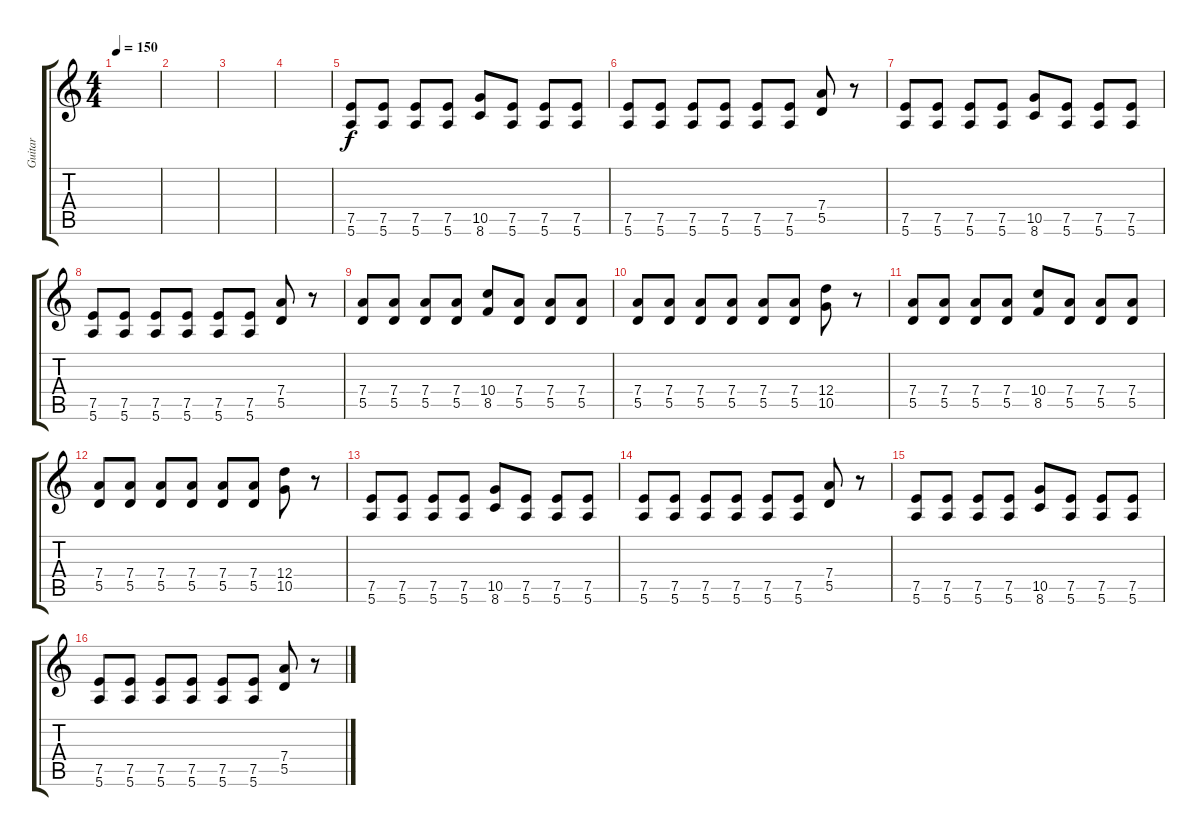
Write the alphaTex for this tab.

\track ("Guitar" "Guitar") {instrument acousticguitarnylon}
\staff {score tabs}
\tuning (E4 B3 G3 D3 A2 E2) {hide}
\ts (4 4)
\tempo 150
\clef g2
\ks c
|
|
|
|
(7.5 5.6).8 (7.5 5.6).8 (7.5 5.6).8 (7.5 5.6).8 (10.5 8.6).8 (7.5 5.6).8 (7.5 5.6).8 (7.5 5.6).8 |
(7.5 5.6).8 (7.5 5.6).8 (7.5 5.6).8 (7.5 5.6).8 (7.5 5.6).8 (7.5 5.6).8 (7.4 5.5).8 r.8 |
(7.5 5.6).8 (7.5 5.6).8 (7.5 5.6).8 (7.5 5.6).8 (10.5 8.6).8 (7.5 5.6).8 (7.5 5.6).8 (7.5 5.6).8 |
(7.5 5.6).8 (7.5 5.6).8 (7.5 5.6).8 (7.5 5.6).8 (7.5 5.6).8 (7.5 5.6).8 (7.4 5.5).8 r.8 |
(7.4 5.5).8 (7.4 5.5).8 (7.4 5.5).8 (7.4 5.5).8 (10.4 8.5).8 (7.4 5.5).8 (7.4 5.5).8 (7.4 5.5).8 |
(7.4 5.5).8 (7.4 5.5).8 (7.4 5.5).8 (7.4 5.5).8 (7.4 5.5).8 (7.4 5.5).8 (12.4 10.5).8 r.8 |
(7.4 5.5).8 (7.4 5.5).8 (7.4 5.5).8 (7.4 5.5).8 (10.4 8.5).8 (7.4 5.5).8 (7.4 5.5).8 (7.4 5.5).8 |
(7.4 5.5).8 (7.4 5.5).8 (7.4 5.5).8 (7.4 5.5).8 (7.4 5.5).8 (7.4 5.5).8 (12.4 10.5).8 r.8 |
(7.5 5.6).8 (7.5 5.6).8 (7.5 5.6).8 (7.5 5.6).8 (10.5 8.6).8 (7.5 5.6).8 (7.5 5.6).8 (7.5 5.6).8 |
(7.5 5.6).8 (7.5 5.6).8 (7.5 5.6).8 (7.5 5.6).8 (7.5 5.6).8 (7.5 5.6).8 (7.4 5.5).8 r.8 |
(7.5 5.6).8 (7.5 5.6).8 (7.5 5.6).8 (7.5 5.6).8 (10.5 8.6).8 (7.5 5.6).8 (7.5 5.6).8 (7.5 5.6).8 |
(7.5 5.6).8 (7.5 5.6).8 (7.5 5.6).8 (7.5 5.6).8 (7.5 5.6).8 (7.5 5.6).8 (7.4 5.5).8 r.8
